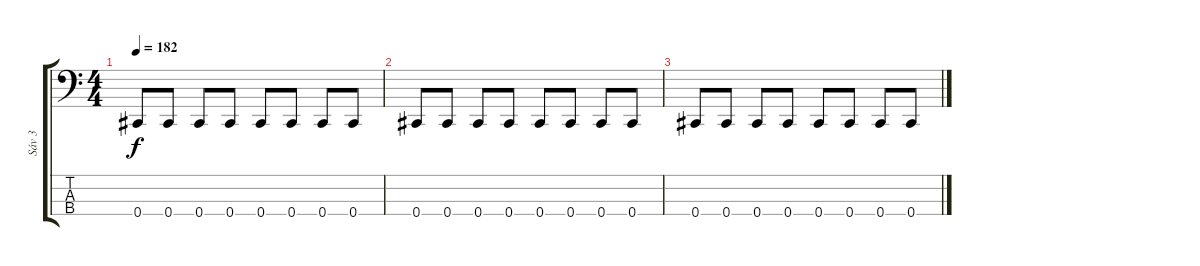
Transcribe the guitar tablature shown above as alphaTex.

\track ("Sáv 3" "Sáv 3") {instrument electricbasspick}
\staff {score tabs}
\tuning (Gb2 Db2 Ab1 Db1) {hide}
\ts (4 4)
\tempo 182
\clef f4
\ks c
0.4.8{dy f} 0.4.8 0.4.8 0.4.8 0.4.8 0.4.8 0.4.8 0.4.8 |
0.4.8 0.4.8 0.4.8 0.4.8 0.4.8 0.4.8 0.4.8 0.4.8 |
0.4.8 0.4.8 0.4.8 0.4.8 0.4.8 0.4.8 0.4.8 0.4.8
